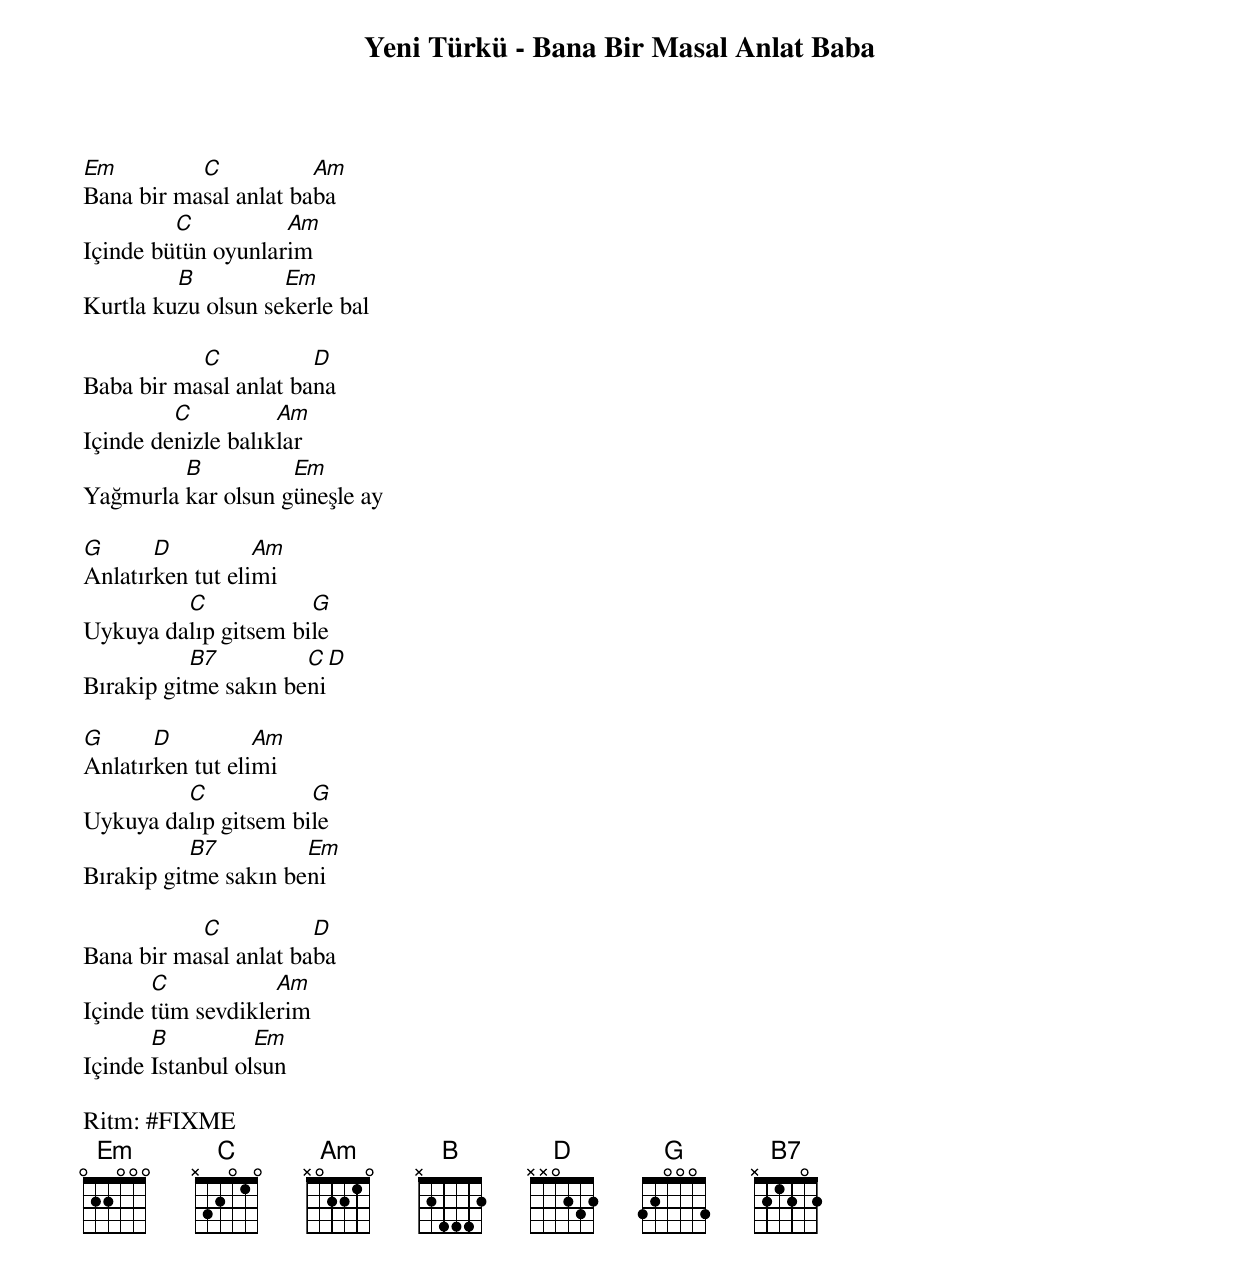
Yeni Türkü - Bana Bir Masal Anlat Baba

Em         C           Am
Bana bir masal anlat baba
         C          Am
Içinde bütün oyunlarim
         B          Em
Kurtla kuzu olsun sekerle bal

           C           D
Baba bir masal anlat bana
         C          Am
Içinde denizle balıklar
         B          Em
Yağmurla kar olsun güneşle ay

G      D          Am
Anlatırken tut elimi
         C            G
Uykuya dalıp gitsem bile
           B7         C  D
Bırakip gitme sakın beni

G      D          Am
Anlatırken tut elimi
         C            G
Uykuya dalıp gitsem bile
           B7         Em
Bırakip gitme sakın beni

           C           D
Bana bir masal anlat baba
       C           Am
Içinde tüm sevdiklerim
       B          Em
Içinde Istanbul olsun

Ritm: #FIXME
